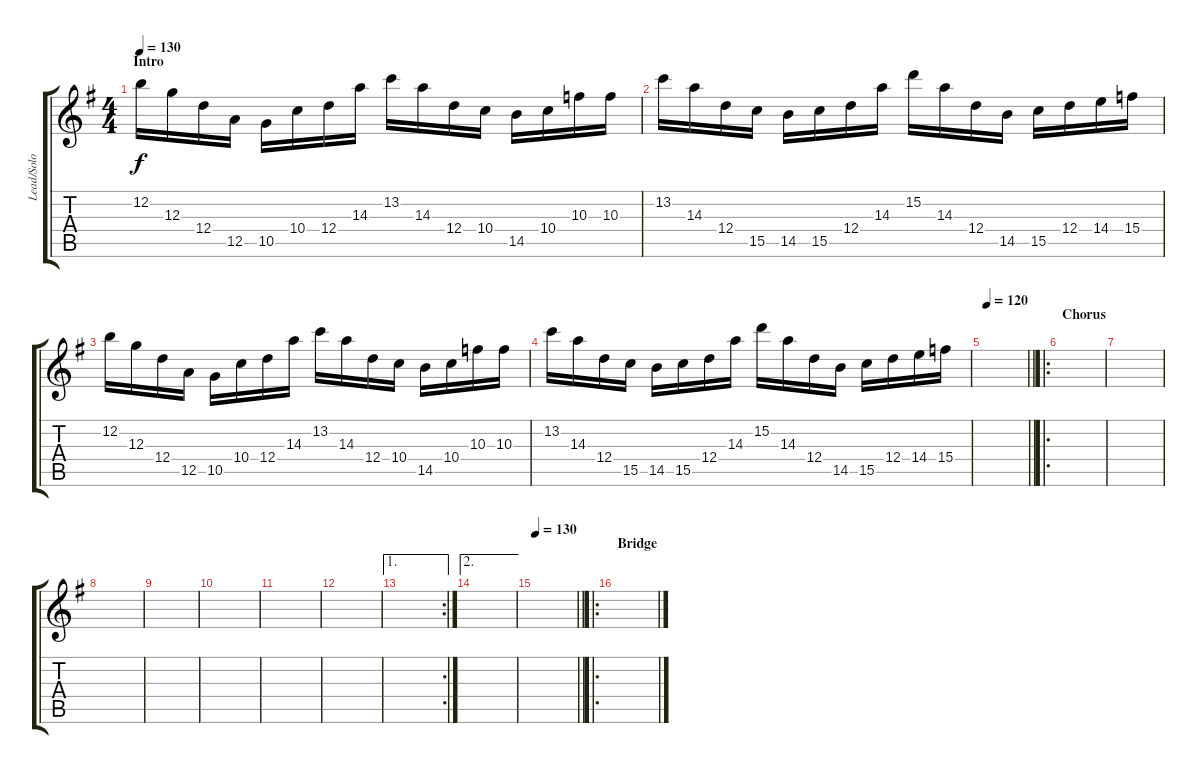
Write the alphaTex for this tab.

\track ("Lead/Solo" "Lead/Solo") {instrument overdrivenguitar}
\staff {score tabs}
\tuning (E4 B3 G3 D3 A2 D2) {hide}
\ts (4 4)
\section ("" "Intro")
\tempo 130
\clef g2
\ks g
12.2.16{dy f instrument overdrivenguitar} 12.3.16 12.4.16 12.5.16 10.5.16 10.4.16 12.4.16 14.3.16 13.2.16 14.3.16 12.4.16 10.4.16 14.5.16 10.4.16 10.3.16 10.3.16 |
13.2.16 14.3.16 12.4.16 15.5.16 14.5.16 15.5.16 12.4.16 14.3.16 15.2.16 14.3.16 12.4.16 14.5.16 15.5.16 12.4.16 14.4.16 15.4.16 |
12.2.16 12.3.16 12.4.16 12.5.16 10.5.16 10.4.16 12.4.16 14.3.16 13.2.16 14.3.16 12.4.16 10.4.16 14.5.16 10.4.16 10.3.16 10.3.16 |
13.2.16 14.3.16 12.4.16 15.5.16 14.5.16 15.5.16 12.4.16 14.3.16 15.2.16 14.3.16 12.4.16 14.5.16 15.5.16 12.4.16 14.4.16 15.4.16 |
\tempo (120 0.0625)
\barLineRight lightlight
|
\ro
\section ("" "Chorus")
|
|
|
|
|
|
|
\ae 1
\rc 2
|
\ae 2
|
\tempo 130
\barLineRight lightlight
|
\ro
\section ("" "Bridge")
